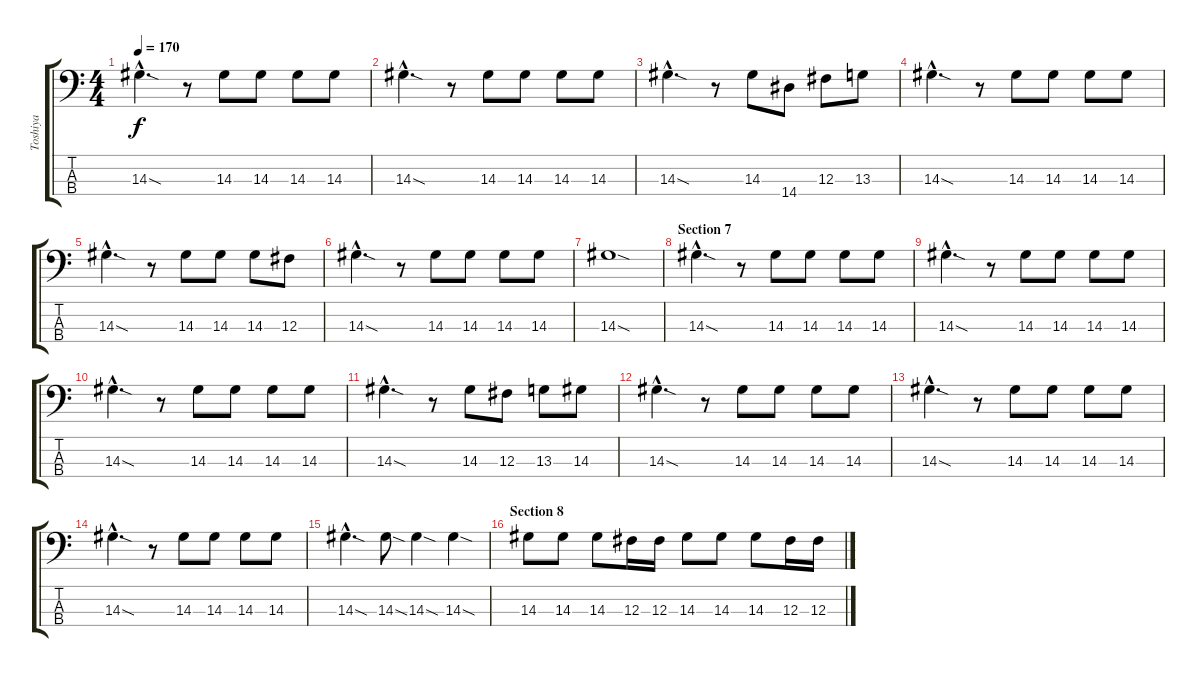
\track ("Toshiya" "Toshiya") {instrument electricbassfinger}
\staff {score tabs}
\tuning (E2 B1 Gb1 Db1) {hide}
\ts (4 4)
\tempo 170
\clef f4
\ks c
14.3{sod hac}.4{d dy f} r.8 14.3.8 14.3.8 14.3.8 14.3.8 |
14.3{sod hac}.4{d} r.8 14.3.8 14.3.8 14.3.8 14.3.8 |
14.3{sod hac}.4{d} r.8 14.3.8 14.4.8 12.3.8 13.3.8 |
14.3{sod hac}.4{d} r.8 14.3.8 14.3.8 14.3.8 14.3.8 |
14.3{sod hac}.4{d} r.8 14.3.8 14.3.8 14.3.8 12.3.8 |
14.3{sod hac}.4{d} r.8 14.3.8 14.3.8 14.3.8 14.3.8 |
14.3{sod}.1 |
\section ("" "Section 7")
14.3{sod hac}.4{d} r.8 14.3.8 14.3.8 14.3.8 14.3.8 |
14.3{sod hac}.4{d} r.8 14.3.8 14.3.8 14.3.8 14.3.8 |
14.3{sod hac}.4{d} r.8 14.3.8 14.3.8 14.3.8 14.3.8 |
14.3{sod hac}.4{d} r.8 14.3.8 12.3.8 13.3.8 14.3.8 |
14.3{sod hac}.4{d} r.8 14.3.8 14.3.8 14.3.8 14.3.8 |
14.3{sod hac}.4{d} r.8 14.3.8 14.3.8 14.3.8 14.3.8 |
14.3{sod hac}.4{d} r.8 14.3.8 14.3.8 14.3.8 14.3.8 |
14.3{sod hac}.4{d} 14.3{sod}.8 14.3{sod}.4 14.3{sod}.4 |
\section ("" "Section 8")
14.3.8 14.3.8 14.3.8 12.3.16 12.3.16 14.3.8 14.3.8 14.3.8 12.3.16 12.3.16
